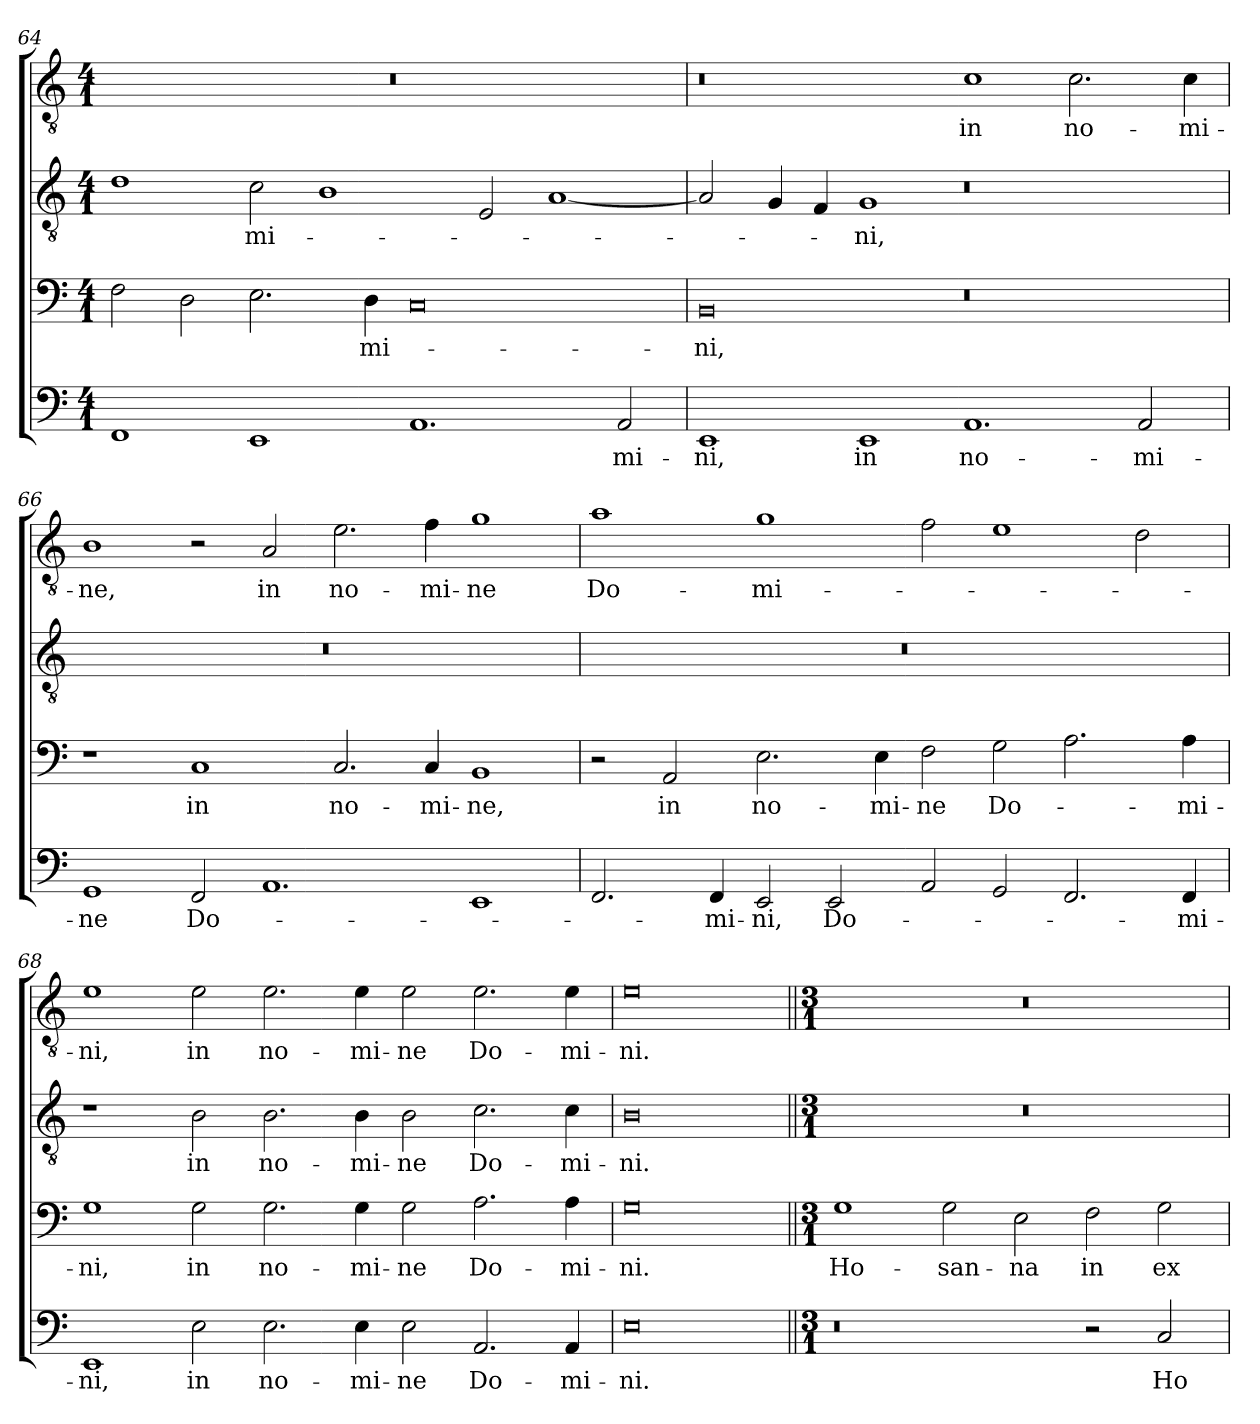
**kern	**text	**kern	**text	**kern	**text	**kern	**text
*part4	*part4	*part3	*part3	*part2	*part2	*part1	*part1
*staff4	*staff4	*staff3	*staff3	*staff2	*staff2	*staff1	*staff1
*clefF4	*	*clefF4	*	*clefGv2	*	*clefGv2	*
*k[]	*	*k[]	*	*k[]	*	*k[]	*
*C:	*	*C:	*	*C:	*	*C:	*
*M4/1	*	*M4/1	*	*M4/1	*	*M4/1	*
=64	=64	=64	=64	=64	=64	=64	=64
1FF	.	2F\	.	1d	.	00r	.
.	.	2D\	.	.	.	.	.
!	!	!	!	!	!LO:LY:b	!	!
1EE	.	2.E\	.	2c\	-mi-	.	.
.	.	.	.	1B	.	.	.
!	!	!	!LO:LY:b	!	!	!	!
.	.	4D\	-mi-	.	.	.	.
1.AA	.	0C	.	.	.	.	.
.	.	.	.	2E/	.	.	.
.	.	.	.	[1A	.	.	.
!	!LO:LY:b	!	!	!	!	!	!
2AA/	-mi-	.	.	.	.	.	.
!!LO:PB:g=z
=65	=65	=65	=65	=65	=65	=65	=65
!	!LO:LY:b	!	!LO:LY:b	!	!	!	!
1EE	-ni,	0BB	-ni,	2A/]	.	0r	.
.	.	.	.	4G/	.	.	.
.	.	.	.	4F/	.	.	.
!	!LO:LY:b	!	!	!	!LO:LY:b	!	!
1EE	in	.	.	1G	-ni,	.	.
!	!LO:LY:b	!	!	!	!	!	!LO:LY:b
1.AA	no-	0r	.	0r	.	1c	in
!	!	!	!	!	!	!	!LO:LY:b
.	.	.	.	.	.	2.c\	no-
!	!LO:LY:b	!	!	!	!	!	!
2AA/	-mi-	.	.	.	.	.	.
!	!	!	!	!	!	!	!LO:LY:b
.	.	.	.	.	.	4c\	-mi-
=66	=66	=66	=66	=66	=66	=66	=66
!	!LO:LY:b	!	!	!	!	!	!LO:LY:b
1GG	-ne	1r	.	00r	.	1B	-ne,
!	!LO:LY:b	!	!LO:LY:b	!	!	!	!
2FF/	Do-	1C	in	.	.	2r	.
!	!	!	!	!	!	!	!LO:LY:b
1.AA	.	.	.	.	.	2A/	in
!	!	!	!LO:LY:b	!	!	!	!LO:LY:b
.	.	2.C/	no-	.	.	2.e\	no-
!	!	!	!LO:LY:b	!	!	!	!LO:LY:b
.	.	4C/	-mi-	.	.	4f\	-mi-
!	!	!	!LO:LY:b	!	!	!	!LO:LY:b
1EE	.	1BB	-ne,	.	.	1g	-ne
=67	=67	=67	=67	=67	=67	=67	=67
!	!	!	!	!	!	!	!LO:LY:b
2.FF/	.	2r	.	00r	.	1a	Do-
!	!	!	!LO:LY:b	!	!	!	!
.	.	2AA/	in	.	.	.	.
!	!LO:LY:b	!	!	!	!	!	!
4FF/	-mi-	.	.	.	.	.	.
!	!LO:LY:b	!	!LO:LY:b	!	!	!	!LO:LY:b
2EE/	-ni,	2.E\	no-	.	.	1g	-mi-
!	!LO:LY:b	!	!	!	!	!	!
2EE/	Do-	.	.	.	.	.	.
!	!	!	!LO:LY:b	!	!	!	!
.	.	4E\	-mi-	.	.	.	.
!	!	!	!LO:LY:b	!	!	!	!
2AA/	.	2F\	-ne	.	.	2f\	.
!	!	!	!LO:LY:b	!	!	!	!
2GG/	.	2G\	Do-	.	.	1e	.
2.FF/	.	2.A\	.	.	.	.	.
.	.	.	.	.	.	2d\	.
!	!LO:LY:b	!	!LO:LY:b	!	!	!	!
4FF/	-mi-	4A\	-mi-	.	.	.	.
=68	=68	=68	=68	=68	=68	=68	=68
!	!LO:LY:b	!	!LO:LY:b	!	!	!	!LO:LY:b
1EE	-ni,	1G	-ni,	1r	.	1e	-ni,
!	!LO:LY:b	!	!LO:LY:b	!	!LO:LY:b	!	!LO:LY:b
2E\	in	2G\	in	2B\	in	2e\	in
!	!LO:LY:b	!	!LO:LY:b	!	!LO:LY:b	!	!LO:LY:b
2.E\	no-	2.G\	no-	2.B\	no-	2.e\	no-
!	!LO:LY:b	!	!LO:LY:b	!	!LO:LY:b	!	!LO:LY:b
4E\	-mi-	4G\	-mi-	4B\	-mi-	4e\	-mi-
!	!LO:LY:b	!	!LO:LY:b	!	!LO:LY:b	!	!LO:LY:b
2E\	-ne	2G\	-ne	2B\	-ne	2e\	-ne
!	!LO:LY:b	!	!LO:LY:b	!	!LO:LY:b	!	!LO:LY:b
2.AA/	Do-	2.A\	Do-	2.c\	Do-	2.e\	Do-
!	!LO:LY:b	!	!LO:LY:b	!	!LO:LY:b	!	!LO:LY:b
4AA/	-mi-	4A\	-mi-	4c\	-mi-	4e\	-mi-
=69	=69	=69	=69	=69	=69	=69	=69
!	!LO:LY:b	!	!LO:LY:b	!	!LO:LY:b	!	!LO:LY:b
0E	-ni.	0G	-ni.	0B	-ni.	0e	-ni.
!!LO:LB:g=z
=70||	=70||	=70||	=70||	=70||	=70||	=70||	=70||
*M3/1	*	*M3/1	*	*M3/1	*	*M3/1	*
!	!	!	!LO:LY:b	!	!	!	!
0r	.	1G	Ho-	0.r	.	0.r	.
!	!	!	!LO:LY:b	!	!	!	!
.	.	2G\	-san-	.	.	.	.
!	!	!	!LO:LY:b	!	!	!	!
.	.	2E\	-na	.	.	.	.
!	!	!	!LO:LY:b	!	!	!	!
2r	.	2F\	in	.	.	.	.
!	!LO:LY:b	!	!LO:LY:b	!	!	!	!
2C/	Ho-	2G\	ex-	.	.	.	.
=	=	=	=	=	=	=	=
*-	*-	*-	*-	*-	*-	*-	*-
